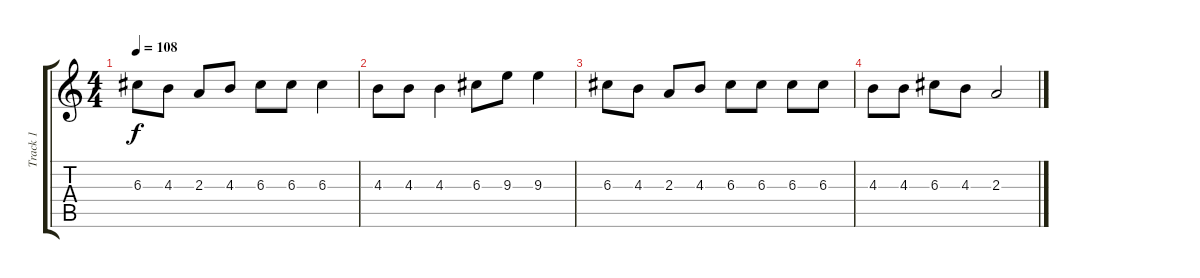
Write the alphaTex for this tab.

\track ("Track 1" "Track 1") {instrument electricguitarclean}
\staff {score tabs}
\tuning (E4 B3 G3 D3 A2 E2) {hide}
\ts (4 4)
\tempo 108
\clef g2
\ks c
6.3.8{dy f instrument electricguitarclean} 4.3.8 2.3.8 4.3.8 6.3.8 6.3.8 6.3.4 |
4.3.8 4.3.8 4.3.4 6.3.8 9.3.8 9.3.4 |
6.3.8 4.3.8 2.3.8 4.3.8 6.3.8 6.3.8 6.3.8 6.3.8 |
4.3.8 4.3.8 6.3.8 4.3.8 2.3.2
